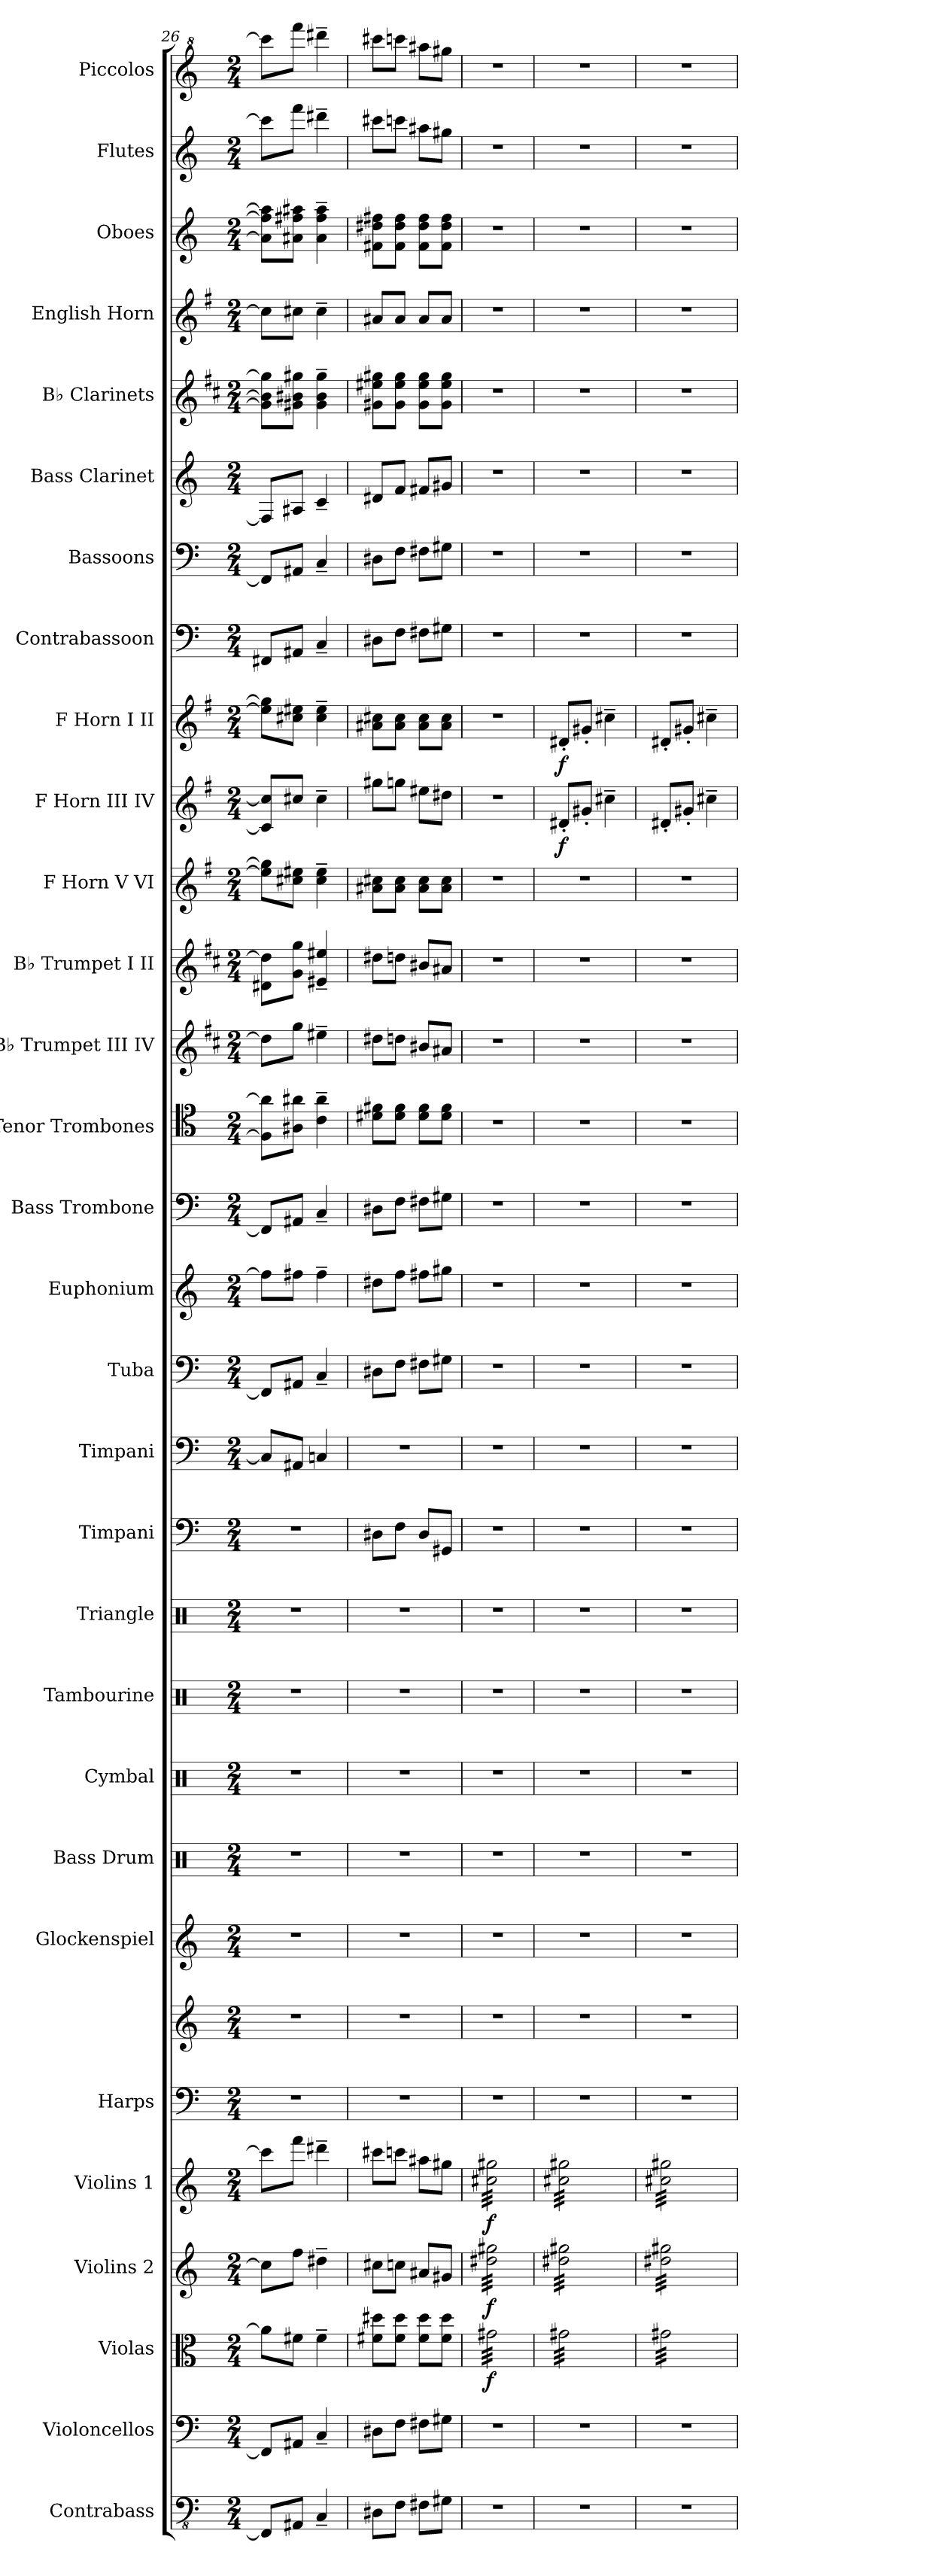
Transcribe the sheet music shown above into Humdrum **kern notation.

**kern	**kern	**kern	**dynam	**kern	**dynam	**kern	**dynam	**kern	**kern	**kern	**kern	**kern	**kern	**kern	**kern	**kern	**kern	**kern	**kern	**kern	**kern	**kern	**kern	**kern	**dynam	**kern	**dynam	**kern	**kern	**kern	**kern	**kern	**kern	**kern	**kern
*part30	*part29	*part28	*part28	*part27	*part27	*part26	*part26	*part25	*part25	*part24	*part23	*part22	*part21	*part20	*part19	*part18	*part17	*part16	*part15	*part14	*part13	*part12	*part11	*part10	*part10	*part9	*part9	*part8	*part7	*part6	*part5	*part4	*part3	*part2	*part1
*staff31	*staff30	*staff29	*staff29	*staff28	*staff28	*staff27	*staff27	*staff26	*staff25	*staff24	*staff23	*staff22	*staff21	*staff20	*staff19	*staff18	*staff17	*staff16	*staff15	*staff14	*staff13	*staff12	*staff11	*staff10	*staff10	*staff9	*staff9	*staff8	*staff7	*staff6	*staff5	*staff4	*staff3	*staff2	*staff1
*I"Contrabass	*I"Violoncellos	*I"Violas	*	*I"Violins 2	*	*I"Violins 1	*	*I"Harps	*	*I"Glockenspiel	*I"Bass Drum	*I"Cymbal	*I"Tambourine	*I"Triangle	*I"Timpani	*I"Timpani	*I"Tuba	*I"Euphonium	*I"Bass Trombone	*I"Tenor Trombones	*I"B♭ Trumpet III IV	*I"B♭ Trumpet I II	*I"F Horn V VI	*I"F Horn III IV	*	*I"F Horn I II	*	*I"Contrabassoon	*I"Bassoons	*I"Bass Clarinet	*I"B♭ Clarinets	*I"English Horn	*I"Oboes	*I"Flutes	*I"Piccolos
*I'Cb.	*I'Vc.	*I'Vla.	*	*I'Vln. 2	*	*I'Vln. 1	*	*I'Hrp.	*	*I'Glk.	*I'B. Dr.	*I'Cym.	*I'Tamb.	*I'Trgl.	*I'Timp.	*I'Timp.	*I'Tba.	*I'Euph.	*I'Tbn.	*I'Tbn.	*I'B♭ Tpt.	*I'B♭ Tpt.	*I'F Hn.	*I'F Hn.	*	*I'F Hn.	*	*I'Cbsn.	*I'Bsn.	*I'B. Cl.	*I'B♭ Cl.	*I'E. Hn.	*I'Ob.	*I'Fl.	*I'Picc.
*clefFv4	*clefF4	*clefC3	*	*clefG2	*	*clefG2	*	*clefF4	*clefG2	*clefG2	*clefX	*clefX	*clefX	*clefX	*clefF4	*clefF4	*clefF4	*clefG2	*clefF4	*clefC4	*clefG2	*clefG2	*clefG2	*clefG2	*	*clefG2	*	*clefF4	*clefF4	*clefG2	*clefG2	*clefG2	*clefG2	*clefG2	*clefG^2
*	*	*	*	*	*	*	*	*	*	*ITrd-14c-24	*	*	*	*	*	*	*	*ITrd8c14	*	*	*ITrd1c2	*ITrd1c2	*ITrd4c7	*ITrd4c7	*	*ITrd4c7	*	*ITrd7c12	*	*ITrd8c14	*ITrd1c2	*ITrd4c7	*	*	*
*k[]	*k[]	*k[]	*	*k[]	*	*k[]	*	*k[]	*k[]	*k[]	*k[]	*k[]	*k[]	*k[]	*k[]	*k[]	*k[]	*k[]	*k[]	*k[]	*k[]	*k[]	*k[]	*k[]	*	*k[]	*	*k[]	*k[]	*k[]	*k[]	*k[]	*k[]	*k[]	*k[]
*M2/4	*M2/4	*M2/4	*	*M2/4	*	*M2/4	*	*M2/4	*M2/4	*M2/4	*M2/4	*M2/4	*M2/4	*M2/4	*M2/4	*M2/4	*M2/4	*M2/4	*M2/4	*M2/4	*M2/4	*M2/4	*M2/4	*M2/4	*	*M2/4	*	*M2/4	*M2/4	*M2/4	*M2/4	*M2/4	*M2/4	*M2/4	*M2/4
=26	=26	=26	=26	=26	=26	=26	=26	=26	=26	=26	=26	=26	=26	=26	=26	=26	=26	=26	=26	=26	=26	=26	=26	=26	=26	=26	=26	=26	=26	=26	=26	=26	=26	=26	=26
8FFF#/L]	8FF#/L]	8a#\L]	.	8cc#\L]	.	8ccc#\L]	.	2r	2r	2r	2r	2r	2r	2r	2r	8C#/L]	8FF#/L]	8f#\L]	8FF#/L]	8F#\] 8a#\]L	8cc#\L]	8c#X\ 8cc#\]L	8a#\] 8cc#\]L	8F#/] 8f#/]L	.	8a#\] 8cc#\]L	.	8FFF#X/L	8FF#/L]	8FF#/L]	8f#\] 8a#\] 8ff#\]L	8f#\L]	8a#\] 8ff#\] 8aa#\]L	8ccc#\L]	8cccc#\L]
8AAA#X/J	8AA#X/J	8f#X\J	.	8ff\J	.	8fff\J	.	.	.	.	.	.	.	.	.	8AA#X/J	8AA#X/J	8f#X\J	8AA#X/J	8A#X\ 8a#X\J	8ff\J	8f\ 8ff\J	8f#X\ 8a#X\J	8f#X/J	.	8f#X\ 8a#X\J	.	8AAA#X/J	8AA#X/J	8AA#X/J	8f#X\ 8a#X\ 8ff#X\J	8f#X\J	8a#X\ 8ff#X\ 8aa#X\J	8fff\J	8ffff\J
4CC~/	4C~/	4f#~\	.	4dd#X~\	.	4ddd#X~\	.	.	.	.	.	.	.	.	.	4Cn/	4C~/	4f#~\	4C~/	4c\~ 4a#\~	4dd#X~\	4d#X/~ 4dd#X/~	4f#\~ 4a#\~	4f#~\	.	4f#\~ 4a#\~	.	4CC~/	4C~/	4C~/	4f#\~ 4a#\~ 4ff#\~	4f#~\	4a#\~ 4ff#\~ 4aa#\~	4ddd#X~\	4dddd#X~\
=27	=27	=27	=27	=27	=27	=27	=27	=27	=27	=27	=27	=27	=27	=27	=27	=27	=27	=27	=27	=27	=27	=27	=27	=27	=27	=27	=27	=27	=27	=27	=27	=27	=27	=27	=27
8DD#X\L	8D#X\L	8f#X\ 8dd#X\L	.	8cc#X\L	.	8ccc#X\L	.	2r	2r	2r	2r	2r	2r	2r	8D#X\L	2r	8D#X\L	8d#X\L	8D#X\L	8d#X\ 8f#X\L	8cc#X\L	8cc#X\L	8d#X\ 8f#X\L	8cc#X\L	.	8d#X\ 8f#X\L	.	8DD#X\L	8D#X\L	8D#X/L	8f#X\ 8dd#X\ 8ff#X\L	8d#X/L	8f#X\ 8dd#X\ 8ff#X\L	8ccc#X\L	8cccc#X\L
8FF\J	8F\J	8f#\ 8dd#\J	.	8ccn\J	.	8cccn\J	.	.	.	.	.	.	.	.	8F\J	.	8F\J	8f\J	8F\J	8d#\ 8f#\J	8ccn\J	8ccn\J	8d#\ 8f#\J	8ccn\J	.	8d#\ 8f#\J	.	8FF\J	8F\J	8F/J	8f#\ 8dd#\ 8ff#\J	8d#/J	8f#\ 8dd#\ 8ff#\J	8cccn\J	8ccccn\J
8FF#X\L	8F#X\L	8f#\ 8dd#\L	.	8a#X/L	.	8aa#X\L	.	.	.	.	.	.	.	.	8D#/L	.	8F#X\L	8f#X\L	8F#X\L	8d#\ 8f#\L	8a#X/L	8a#X/L	8d#\ 8f#\L	8a#X\L	.	8d#\ 8f#\L	.	8FF#X\L	8F#X\L	8F#X/L	8f#\ 8dd#\ 8ff#\L	8d#/L	8f#\ 8dd#\ 8ff#\L	8aa#X\L	8aaa#X\L
8GG#X\J	8G#X\J	8f#\ 8dd#\J	.	8g#X/J	.	8gg#X\J	.	.	.	.	.	.	.	.	8GG#X/J	.	8G#X\J	8g#X\J	8G#X\J	8d#\ 8f#\J	8g#X/J	8g#X/J	8d#\ 8f#\J	8g#X\J	.	8d#\ 8f#\J	.	8GG#X\J	8G#X\J	8G#X/J	8f#\ 8dd#\ 8ff#\J	8d#/J	8f#\ 8dd#\ 8ff#\J	8gg#X\J	8ggg#X\J
=28	=28	=28	=28	=28	=28	=28	=28	=28	=28	=28	=28	=28	=28	=28	=28	=28	=28	=28	=28	=28	=28	=28	=28	=28	=28	=28	=28	=28	=28	=28	=28	=28	=28	=28	=28
!	!	!	!LO:DY:b	!	!LO:DY:b	!	!LO:DY:b	!	!	!	!	!	!	!	!	!	!	!	!	!	!	!	!	!	!	!	!	!	!	!	!	!	!	!	!
*	*	*tremolo	*	*	*	*	*	*	*	*	*	*	*	*	*	*	*	*	*	*	*	*	*	*	*	*	*	*	*	*	*	*	*	*	*
*	*	*	*	*tremolo	*	*	*	*	*	*	*	*	*	*	*	*	*	*	*	*	*	*	*	*	*	*	*	*	*	*	*	*	*	*	*
*	*	*	*	*	*	*tremolo	*	*	*	*	*	*	*	*	*	*	*	*	*	*	*	*	*	*	*	*	*	*	*	*	*	*	*	*	*
2r	2r	32g#X\LLL	f	32dd#X\ 32gg#X\LLL	f	32cc#X\ 32gg#X\LLL	f	2r	2r	2r	2r	2r	2r	2r	2r	2r	2r	2r	2r	2r	2r	2r	2r	2r	.	2r	.	2r	2r	2r	2r	2r	2r	2r	2r
.	.	32g#X\	.	32dd#X\ 32gg#X\	.	32cc#X\ 32gg#X\	.	.	.	.	.	.	.	.	.	.	.	.	.	.	.	.	.	.	.	.	.	.	.	.	.	.	.	.	.
.	.	32g#X\	.	32dd#X\ 32gg#X\	.	32cc#X\ 32gg#X\	.	.	.	.	.	.	.	.	.	.	.	.	.	.	.	.	.	.	.	.	.	.	.	.	.	.	.	.	.
.	.	32g#X\	.	32dd#X\ 32gg#X\	.	32cc#X\ 32gg#X\	.	.	.	.	.	.	.	.	.	.	.	.	.	.	.	.	.	.	.	.	.	.	.	.	.	.	.	.	.
.	.	32g#X\	.	32dd#X\ 32gg#X\	.	32cc#X\ 32gg#X\	.	.	.	.	.	.	.	.	.	.	.	.	.	.	.	.	.	.	.	.	.	.	.	.	.	.	.	.	.
.	.	32g#X\	.	32dd#X\ 32gg#X\	.	32cc#X\ 32gg#X\	.	.	.	.	.	.	.	.	.	.	.	.	.	.	.	.	.	.	.	.	.	.	.	.	.	.	.	.	.
.	.	32g#X\	.	32dd#X\ 32gg#X\	.	32cc#X\ 32gg#X\	.	.	.	.	.	.	.	.	.	.	.	.	.	.	.	.	.	.	.	.	.	.	.	.	.	.	.	.	.
.	.	32g#X\	.	32dd#X\ 32gg#X\	.	32cc#X\ 32gg#X\	.	.	.	.	.	.	.	.	.	.	.	.	.	.	.	.	.	.	.	.	.	.	.	.	.	.	.	.	.
.	.	32g#X\	.	32dd#X\ 32gg#X\	.	32cc#X\ 32gg#X\	.	.	.	.	.	.	.	.	.	.	.	.	.	.	.	.	.	.	.	.	.	.	.	.	.	.	.	.	.
.	.	32g#X\	.	32dd#X\ 32gg#X\	.	32cc#X\ 32gg#X\	.	.	.	.	.	.	.	.	.	.	.	.	.	.	.	.	.	.	.	.	.	.	.	.	.	.	.	.	.
.	.	32g#X\	.	32dd#X\ 32gg#X\	.	32cc#X\ 32gg#X\	.	.	.	.	.	.	.	.	.	.	.	.	.	.	.	.	.	.	.	.	.	.	.	.	.	.	.	.	.
.	.	32g#X\	.	32dd#X\ 32gg#X\	.	32cc#X\ 32gg#X\	.	.	.	.	.	.	.	.	.	.	.	.	.	.	.	.	.	.	.	.	.	.	.	.	.	.	.	.	.
.	.	32g#X\	.	32dd#X\ 32gg#X\	.	32cc#X\ 32gg#X\	.	.	.	.	.	.	.	.	.	.	.	.	.	.	.	.	.	.	.	.	.	.	.	.	.	.	.	.	.
.	.	32g#X\	.	32dd#X\ 32gg#X\	.	32cc#X\ 32gg#X\	.	.	.	.	.	.	.	.	.	.	.	.	.	.	.	.	.	.	.	.	.	.	.	.	.	.	.	.	.
.	.	32g#X\	.	32dd#X\ 32gg#X\	.	32cc#X\ 32gg#X\	.	.	.	.	.	.	.	.	.	.	.	.	.	.	.	.	.	.	.	.	.	.	.	.	.	.	.	.	.
.	.	32g#X\JJJ	.	32dd#X\ 32gg#X\JJJ	.	32cc#X\ 32gg#X\JJJ	.	.	.	.	.	.	.	.	.	.	.	.	.	.	.	.	.	.	.	.	.	.	.	.	.	.	.	.	.
=29	=29	=29	=29	=29	=29	=29	=29	=29	=29	=29	=29	=29	=29	=29	=29	=29	=29	=29	=29	=29	=29	=29	=29	=29	=29	=29	=29	=29	=29	=29	=29	=29	=29	=29	=29
!	!	!	!	!	!	!	!	!	!	!	!	!	!	!	!	!	!	!	!	!	!	!	!	!	!LO:DY:b	!	!LO:DY:b	!	!	!	!	!	!	!	!
2r	2r	32g#X\LLL	.	32dd#X\ 32gg#X\LLL	.	32cc#X\ 32gg#X\LLL	.	2r	2r	2r	2r	2r	2r	2r	2r	2r	2r	2r	2r	2r	2r	2r	2r	8G#X'/L	f	8G#X'/L	f	2r	2r	2r	2r	2r	2r	2r	2r
.	.	32g#X\	.	32dd#X\ 32gg#X\	.	32cc#X\ 32gg#X\	.	.	.	.	.	.	.	.	.	.	.	.	.	.	.	.	.	.	.	.	.	.	.	.	.	.	.	.	.
.	.	32g#X\	.	32dd#X\ 32gg#X\	.	32cc#X\ 32gg#X\	.	.	.	.	.	.	.	.	.	.	.	.	.	.	.	.	.	.	.	.	.	.	.	.	.	.	.	.	.
.	.	32g#X\	.	32dd#X\ 32gg#X\	.	32cc#X\ 32gg#X\	.	.	.	.	.	.	.	.	.	.	.	.	.	.	.	.	.	.	.	.	.	.	.	.	.	.	.	.	.
.	.	32g#X\	.	32dd#X\ 32gg#X\	.	32cc#X\ 32gg#X\	.	.	.	.	.	.	.	.	.	.	.	.	.	.	.	.	.	8c#X'/J	.	8c#X'/J	.	.	.	.	.	.	.	.	.
.	.	32g#X\	.	32dd#X\ 32gg#X\	.	32cc#X\ 32gg#X\	.	.	.	.	.	.	.	.	.	.	.	.	.	.	.	.	.	.	.	.	.	.	.	.	.	.	.	.	.
.	.	32g#X\	.	32dd#X\ 32gg#X\	.	32cc#X\ 32gg#X\	.	.	.	.	.	.	.	.	.	.	.	.	.	.	.	.	.	.	.	.	.	.	.	.	.	.	.	.	.
.	.	32g#X\	.	32dd#X\ 32gg#X\	.	32cc#X\ 32gg#X\	.	.	.	.	.	.	.	.	.	.	.	.	.	.	.	.	.	.	.	.	.	.	.	.	.	.	.	.	.
.	.	32g#X\	.	32dd#X\ 32gg#X\	.	32cc#X\ 32gg#X\	.	.	.	.	.	.	.	.	.	.	.	.	.	.	.	.	.	4f#X~\	.	4f#X~\	.	.	.	.	.	.	.	.	.
.	.	32g#X\	.	32dd#X\ 32gg#X\	.	32cc#X\ 32gg#X\	.	.	.	.	.	.	.	.	.	.	.	.	.	.	.	.	.	.	.	.	.	.	.	.	.	.	.	.	.
.	.	32g#X\	.	32dd#X\ 32gg#X\	.	32cc#X\ 32gg#X\	.	.	.	.	.	.	.	.	.	.	.	.	.	.	.	.	.	.	.	.	.	.	.	.	.	.	.	.	.
.	.	32g#X\	.	32dd#X\ 32gg#X\	.	32cc#X\ 32gg#X\	.	.	.	.	.	.	.	.	.	.	.	.	.	.	.	.	.	.	.	.	.	.	.	.	.	.	.	.	.
.	.	32g#X\	.	32dd#X\ 32gg#X\	.	32cc#X\ 32gg#X\	.	.	.	.	.	.	.	.	.	.	.	.	.	.	.	.	.	.	.	.	.	.	.	.	.	.	.	.	.
.	.	32g#X\	.	32dd#X\ 32gg#X\	.	32cc#X\ 32gg#X\	.	.	.	.	.	.	.	.	.	.	.	.	.	.	.	.	.	.	.	.	.	.	.	.	.	.	.	.	.
.	.	32g#X\	.	32dd#X\ 32gg#X\	.	32cc#X\ 32gg#X\	.	.	.	.	.	.	.	.	.	.	.	.	.	.	.	.	.	.	.	.	.	.	.	.	.	.	.	.	.
.	.	32g#X\JJJ	.	32dd#X\ 32gg#X\JJJ	.	32cc#X\ 32gg#X\JJJ	.	.	.	.	.	.	.	.	.	.	.	.	.	.	.	.	.	.	.	.	.	.	.	.	.	.	.	.	.
=30	=30	=30	=30	=30	=30	=30	=30	=30	=30	=30	=30	=30	=30	=30	=30	=30	=30	=30	=30	=30	=30	=30	=30	=30	=30	=30	=30	=30	=30	=30	=30	=30	=30	=30	=30
2r	2r	32g#X\LLL	.	32dd#X\ 32gg#X\LLL	.	32cc#X\ 32gg#X\LLL	.	2r	2r	2r	2r	2r	2r	2r	2r	2r	2r	2r	2r	2r	2r	2r	2r	8G#X'/L	.	8G#X'/L	.	2r	2r	2r	2r	2r	2r	2r	2r
.	.	32g#X\	.	32dd#X\ 32gg#X\	.	32cc#X\ 32gg#X\	.	.	.	.	.	.	.	.	.	.	.	.	.	.	.	.	.	.	.	.	.	.	.	.	.	.	.	.	.
.	.	32g#X\	.	32dd#X\ 32gg#X\	.	32cc#X\ 32gg#X\	.	.	.	.	.	.	.	.	.	.	.	.	.	.	.	.	.	.	.	.	.	.	.	.	.	.	.	.	.
.	.	32g#X\	.	32dd#X\ 32gg#X\	.	32cc#X\ 32gg#X\	.	.	.	.	.	.	.	.	.	.	.	.	.	.	.	.	.	.	.	.	.	.	.	.	.	.	.	.	.
.	.	32g#X\	.	32dd#X\ 32gg#X\	.	32cc#X\ 32gg#X\	.	.	.	.	.	.	.	.	.	.	.	.	.	.	.	.	.	8c#X'/J	.	8c#X'/J	.	.	.	.	.	.	.	.	.
.	.	32g#X\	.	32dd#X\ 32gg#X\	.	32cc#X\ 32gg#X\	.	.	.	.	.	.	.	.	.	.	.	.	.	.	.	.	.	.	.	.	.	.	.	.	.	.	.	.	.
.	.	32g#X\	.	32dd#X\ 32gg#X\	.	32cc#X\ 32gg#X\	.	.	.	.	.	.	.	.	.	.	.	.	.	.	.	.	.	.	.	.	.	.	.	.	.	.	.	.	.
.	.	32g#X\	.	32dd#X\ 32gg#X\	.	32cc#X\ 32gg#X\	.	.	.	.	.	.	.	.	.	.	.	.	.	.	.	.	.	.	.	.	.	.	.	.	.	.	.	.	.
.	.	32g#X\	.	32dd#X\ 32gg#X\	.	32cc#X\ 32gg#X\	.	.	.	.	.	.	.	.	.	.	.	.	.	.	.	.	.	4f#X~\	.	4f#X~\	.	.	.	.	.	.	.	.	.
.	.	32g#X\	.	32dd#X\ 32gg#X\	.	32cc#X\ 32gg#X\	.	.	.	.	.	.	.	.	.	.	.	.	.	.	.	.	.	.	.	.	.	.	.	.	.	.	.	.	.
.	.	32g#X\	.	32dd#X\ 32gg#X\	.	32cc#X\ 32gg#X\	.	.	.	.	.	.	.	.	.	.	.	.	.	.	.	.	.	.	.	.	.	.	.	.	.	.	.	.	.
.	.	32g#X\	.	32dd#X\ 32gg#X\	.	32cc#X\ 32gg#X\	.	.	.	.	.	.	.	.	.	.	.	.	.	.	.	.	.	.	.	.	.	.	.	.	.	.	.	.	.
.	.	32g#X\	.	32dd#X\ 32gg#X\	.	32cc#X\ 32gg#X\	.	.	.	.	.	.	.	.	.	.	.	.	.	.	.	.	.	.	.	.	.	.	.	.	.	.	.	.	.
.	.	32g#X\	.	32dd#X\ 32gg#X\	.	32cc#X\ 32gg#X\	.	.	.	.	.	.	.	.	.	.	.	.	.	.	.	.	.	.	.	.	.	.	.	.	.	.	.	.	.
.	.	32g#X\	.	32dd#X\ 32gg#X\	.	32cc#X\ 32gg#X\	.	.	.	.	.	.	.	.	.	.	.	.	.	.	.	.	.	.	.	.	.	.	.	.	.	.	.	.	.
.	.	32g#X\JJJ	.	32dd#X\ 32gg#X\JJJ	.	32cc#X\ 32gg#X\JJJ	.	.	.	.	.	.	.	.	.	.	.	.	.	.	.	.	.	.	.	.	.	.	.	.	.	.	.	.	.
*	*	*	*	*	*	*Xtremolo	*	*	*	*	*	*	*	*	*	*	*	*	*	*	*	*	*	*	*	*	*	*	*	*	*	*	*	*	*
*	*	*	*	*Xtremolo	*	*	*	*	*	*	*	*	*	*	*	*	*	*	*	*	*	*	*	*	*	*	*	*	*	*	*	*	*	*	*
*	*	*Xtremolo	*	*	*	*	*	*	*	*	*	*	*	*	*	*	*	*	*	*	*	*	*	*	*	*	*	*	*	*	*	*	*	*	*
=	=	=	=	=	=	=	=	=	=	=	=	=	=	=	=	=	=	=	=	=	=	=	=	=	=	=	=	=	=	=	=	=	=	=	=
*-	*-	*-	*-	*-	*-	*-	*-	*-	*-	*-	*-	*-	*-	*-	*-	*-	*-	*-	*-	*-	*-	*-	*-	*-	*-	*-	*-	*-	*-	*-	*-	*-	*-	*-	*-
